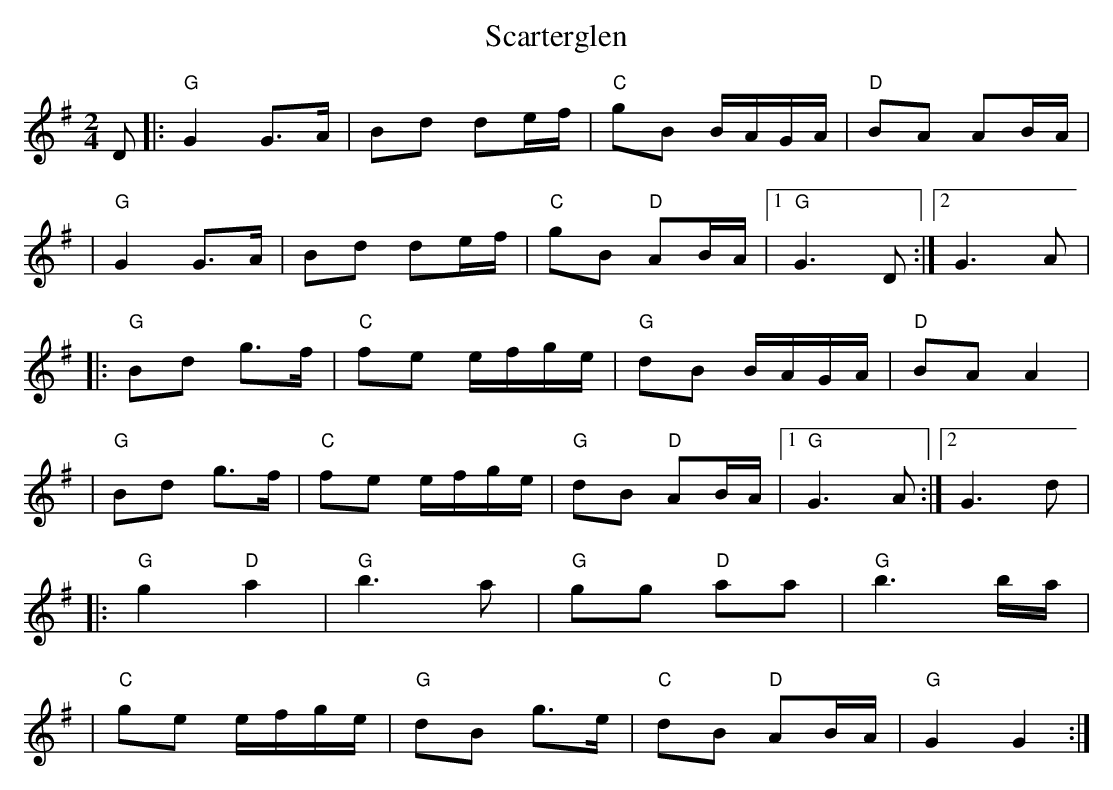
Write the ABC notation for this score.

X:1
T:Scarterglen
L:1/8
M:2/4
K:G
V:1
D |: "G" G2 G>A | Bd de/f/ | "C" gB B/A/G/A/ | "D" BA AB/A/ |
  |  "G" G2 G>A | Bd de/f/ | "C" gB "D" AB/A/ |1 "G" G3 D :|2 G3 A |
  |: "G" Bd g>f | "C" fe e/f/g/e/ | "G" dB B/A/G/A/ | "D" BA A2 |
  |  "G" Bd g>f | "C" fe e/f/g/e/ | "G" dB "D" AB/A/ |1 "G" G3 A :|2 G3 d |
  |: "G" g2 "D" a2 | "G" b3 a | "G" gg "D" aa | "G" b3 b/a/ |
  |  "C" ge e/f/g/e/ | "G" dB g>e | "C" dB "D" AB/A/ | "G" G2 G2 :|
